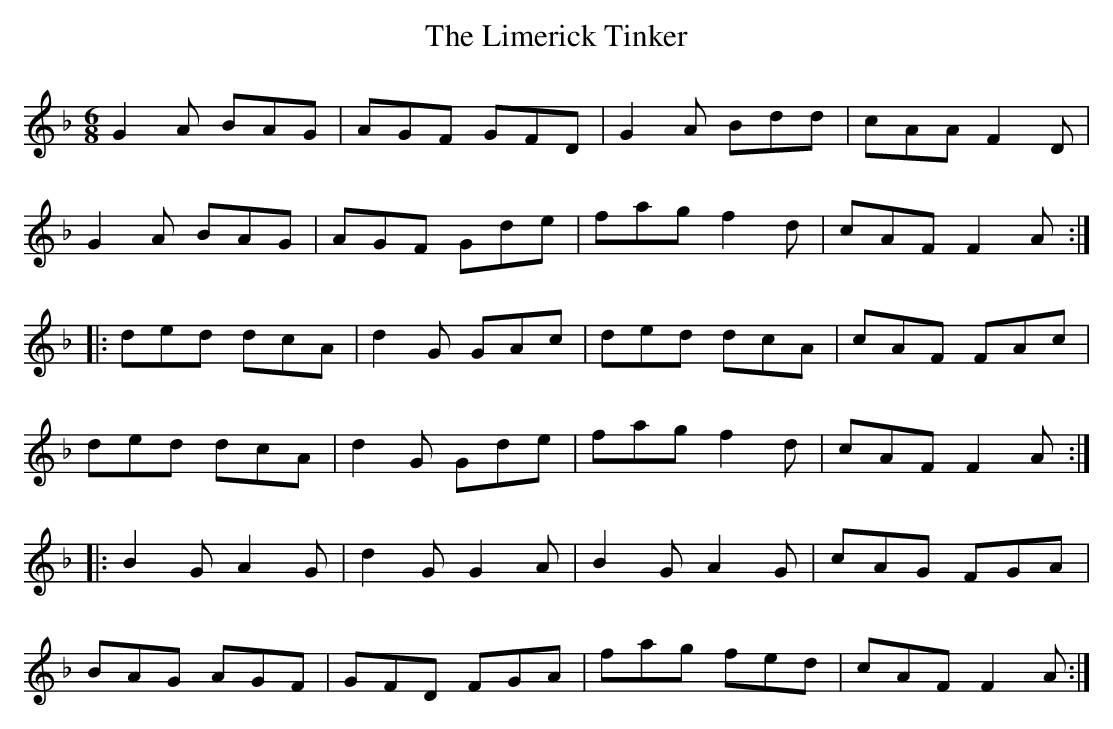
X:1
T:Limerick Tinker, The
M:6/8
L:1/8
K:Gdor
G2A BAG|AGF GFD|G2A Bdd|cAA F2D|!
G2A BAG|AGF Gde|fag f2d|cAF F2A:|!
|:ded dcA|d2G GAc|ded dcA|cAF FAc|!
ded dcA|d2G Gde|fag f2d|cAF F2A:|!
|:B2G A2G|d2G G2A|B2G A2G|cAG FGA|!
BAG AGF|GFD FGA|fag fed|cAF F2A:|!
